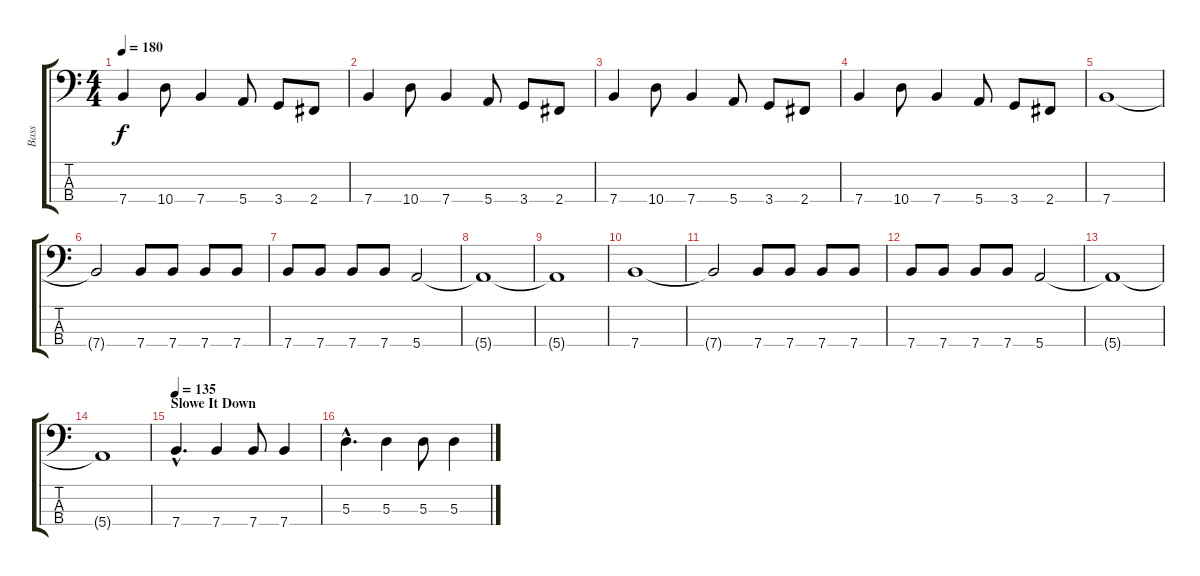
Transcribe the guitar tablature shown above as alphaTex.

\track ("Bass" "Bass") {instrument electricbassfinger}
\staff {score tabs}
\tuning (G2 D2 A1 E1) {hide}
\ts (4 4)
\tempo 180
\clef f4
\ks c
7.4.4{dy f} 10.4.8 7.4.4 5.4.8 3.4.8 2.4.8 |
7.4.4 10.4.8 7.4.4 5.4.8 3.4.8 2.4.8 |
7.4.4 10.4.8 7.4.4 5.4.8 3.4.8 2.4.8 |
7.4.4 10.4.8 7.4.4 5.4.8 3.4.8 2.4.8 |
7.4.1 |
7.4{t}.2 7.4.8 7.4.8 7.4.8 7.4.8 |
7.4.8 7.4.8 7.4.8 7.4.8 5.4.2 |
5.4{t}.1 |
5.4{t}.1 |
7.4.1 |
7.4{t}.2 7.4.8 7.4.8 7.4.8 7.4.8 |
7.4.8 7.4.8 7.4.8 7.4.8 5.4.2 |
5.4{t}.1 |
5.4{t}.1 |
\section ("" "Slowe It Down")
\tempo 135
7.4{hac}.4{d} 7.4.4 7.4.8 7.4.4 |
5.3{hac}.4{d} 5.3.4 5.3.8 5.3.4
